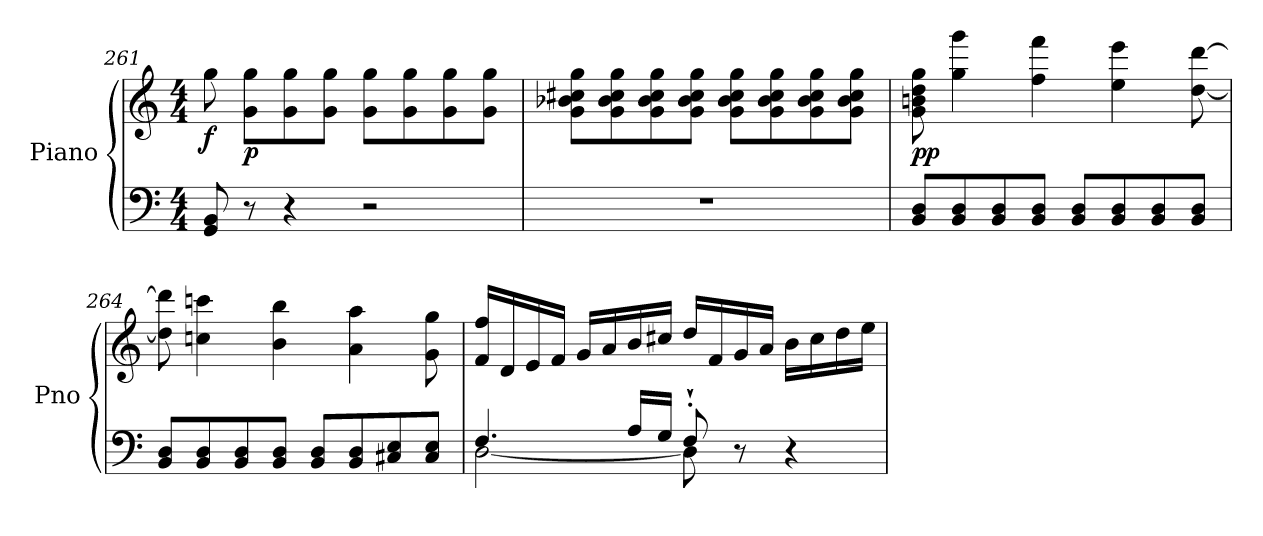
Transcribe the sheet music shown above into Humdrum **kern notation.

**kern	**kern	**dynam
*part1	*part1	*part1
*staff2	*staff1	*staff1/2
*I"Piano	*	*
*I'Pno	*	*
*clefF4	*clefG2	*
*k[]	*k[]	*
*M4/4	*M4/4	*
=261	=261	=261
!	!	!LO:DY:b
8GG/ 8BB/	8gg\	f
!	!	!LO:DY:b
8r	8g\ 8gg\L	p
4r	8g\ 8gg\	.
.	8g\ 8gg\J	.
2r	8g\ 8gg\L	.
.	8g\ 8gg\	.
.	8g\ 8gg\	.
.	8g\ 8gg\J	.
!!LO:LB:g=z
=262	=262	=262
!	!	!LO:DY:b
1r	8g\ 8b-X\ 8cc#X\ 8gg\L	other-dynamics
.	8g\ 8b-\ 8cc#\ 8gg\	.
.	8g\ 8b-\ 8cc#\ 8gg\	.
.	8g\ 8b-\ 8cc#\ 8gg\J	.
.	8g\ 8b-\ 8cc#\ 8gg\L	.
.	8g\ 8b-\ 8cc#\ 8gg\	.
.	8g\ 8b-\ 8cc#\ 8gg\	.
.	8g\ 8b-\ 8cc#\ 8gg\J	.
=263	=263	=263
!	!	!LO:DY:b
8BB/ 8D/L	8g\ 8bn\ 8dd\ 8gg\	pp
8BB/ 8D/	4gg\ 4ggg\	.
8BB/ 8D/	.	.
8BB/ 8D/J	4ff\ 4fff\	.
8BB/ 8D/L	.	.
8BB/ 8D/	4ee\ 4eee\	.
8BB/ 8D/	.	.
8BB/ 8D/J	[8dd\ [8ddd\	.
=264	=264	=264
8BB/ 8D/L	8dd\] 8ddd\]	.
8BB/ 8D/	4ccn\ 4cccn\	.
8BB/ 8D/	.	.
8BB/ 8D/J	4b\ 4bb\	.
8BB/ 8D/L	.	.
8BB/ 8D/	4a\ 4aa\	.
8C#X/ 8E/	.	.
8C#/ 8E/J	8g\ 8gg\	.
=265	=265	=265
*^	*	*
4.F/	[2D\	16f/ 16ff/LL	.
.	.	16d/	.
.	.	16e/	.
.	.	16f/JJ	.
.	.	16g/LL	.
.	.	16a/	.
16A/LL	.	16b/	.
16G/JJ	.	16cc#X/JJ	.
8F`'/	8D\]	16dd/LL	.
.	.	16f/	.
8r	4.ryy	16g/	.
.	.	16a/JJ	.
4r	.	16b\LL	.
.	.	16cc#\	.
.	.	16dd\	.
.	.	16ee\JJ	.
*v	*v	*	*
=	=	=
*-	*-	*-
